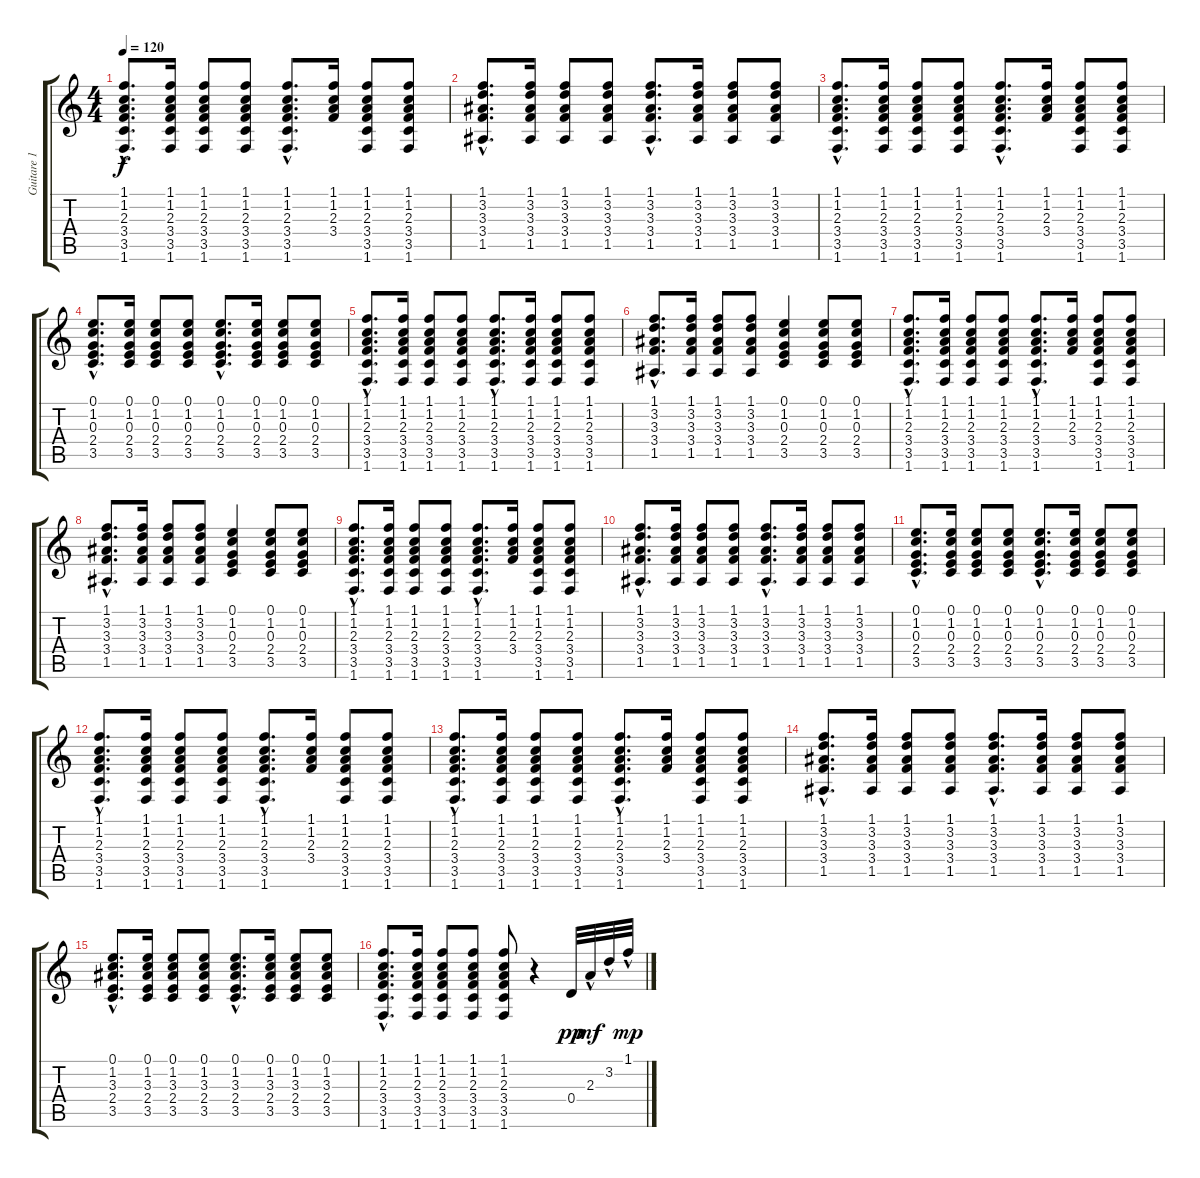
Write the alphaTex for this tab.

\track ("Guitare 1" "Guitare 1") {instrument acousticguitarsteel}
\staff {score tabs}
\tuning (E4 B3 G3 D3 A2 E2) {hide}
\ts (4 4)
\tempo 120
\clef g2
\ks c
(1.1{hac} 1.2{hac} 2.3{hac} 3.4{hac} 3.5{hac} 1.6{hac}).8{d dy f} (1.1 1.2 2.3 3.4 3.5 1.6).16 (1.1 1.2 2.3 3.4 3.5 1.6).8 (1.1 1.2 2.3 3.4 3.5 1.6).8 (1.1{hac} 1.2{hac} 2.3{hac} 3.4{hac} 3.5{hac} 1.6{hac}).8{d} (1.1 1.2 2.3 3.4).16 (1.1 1.2 2.3 3.4 3.5 1.6).8 (1.1 1.2 2.3 3.4 3.5 1.6).8 |
(1.1{hac} 3.2{hac} 3.3{hac} 3.4{hac} 1.5{hac}).8{d} (1.1 3.2 3.3 3.4 1.5).16 (1.1 3.2 3.3 3.4 1.5).8 (1.1 3.2 3.3 3.4 1.5).8 (1.1{hac} 3.2{hac} 3.3{hac} 3.4{hac} 1.5{hac}).8{d} (1.1 3.2 3.3 3.4 1.5).16 (1.1 3.2 3.3 3.4 1.5).8 (1.1 3.2 3.3 3.4 1.5).8 |
(1.1{hac} 1.2{hac} 2.3{hac} 3.4{hac} 3.5{hac} 1.6{hac}).8{d} (1.1 1.2 2.3 3.4 3.5 1.6).16 (1.1 1.2 2.3 3.4 3.5 1.6).8 (1.1 1.2 2.3 3.4 3.5 1.6).8 (1.1{hac} 1.2{hac} 2.3{hac} 3.4{hac} 3.5{hac} 1.6{hac}).8{d} (1.1 1.2 2.3 3.4).16 (1.1 1.2 2.3 3.4 3.5 1.6).8 (1.1 1.2 2.3 3.4 3.5 1.6).8 |
(0.1{hac} 1.2{hac} 0.3{hac} 2.4{hac} 3.5{hac}).8{d} (0.1 1.2 0.3 2.4 3.5).16 (0.1 1.2 0.3 2.4 3.5).8 (0.1 1.2 0.3 2.4 3.5).8 (0.1{hac} 1.2{hac} 0.3{hac} 2.4{hac} 3.5{hac}).8{d} (0.1 1.2 0.3 2.4 3.5).16 (0.1 1.2 0.3 2.4 3.5).8 (0.1 1.2 0.3 2.4 3.5).8 |
(1.1{hac} 1.2{hac} 2.3{hac} 3.4{hac} 3.5{hac} 1.6{hac}).8{d} (1.1 1.2 2.3 3.4 3.5 1.6).16 (1.1 1.2 2.3 3.4 3.5 1.6).8 (1.1 1.2 2.3 3.4 3.5 1.6).8 (1.1{hac} 1.2{hac} 2.3{hac} 3.4{hac} 3.5{hac} 1.6{hac}).8{d} (1.1 1.2 2.3 3.4 3.5 1.6).16 (1.1 1.2 2.3 3.4 3.5 1.6).8 (1.1 1.2 2.3 3.4 3.5 1.6).8 |
(1.1{hac} 3.2{hac} 3.3{hac} 3.4{hac} 1.5{hac}).8{d} (1.1 3.2 3.3 3.4 1.5).16 (1.1 3.2 3.3 3.4 1.5).8 (1.1 3.2 3.3 3.4 1.5).8 (0.1 1.2 0.3 2.4 3.5).4 (0.1 1.2 0.3 2.4 3.5).8 (0.1 1.2 0.3 2.4 3.5).8 |
(1.1{hac} 1.2{hac} 2.3{hac} 3.4{hac} 3.5{hac} 1.6{hac}).8{d} (1.1 1.2 2.3 3.4 3.5 1.6).16 (1.1 1.2 2.3 3.4 3.5 1.6).8 (1.1 1.2 2.3 3.4 3.5 1.6).8 (1.1{hac} 1.2{hac} 2.3{hac} 3.4{hac} 3.5{hac} 1.6{hac}).8{d} (1.1 1.2 2.3 3.4).16 (1.1 1.2 2.3 3.4 3.5 1.6).8 (1.1 1.2 2.3 3.4 3.5 1.6).8 |
(1.1{hac} 3.2{hac} 3.3{hac} 3.4{hac} 1.5{hac}).8{d} (1.1 3.2 3.3 3.4 1.5).16 (1.1 3.2 3.3 3.4 1.5).8 (1.1 3.2 3.3 3.4 1.5).8 (0.1 1.2 0.3 2.4 3.5).4 (0.1 1.2 0.3 2.4 3.5).8 (0.1 1.2 0.3 2.4 3.5).8 |
(1.1{hac} 1.2{hac} 2.3{hac} 3.4{hac} 3.5{hac} 1.6{hac}).8{d} (1.1 1.2 2.3 3.4 3.5 1.6).16 (1.1 1.2 2.3 3.4 3.5 1.6).8 (1.1 1.2 2.3 3.4 3.5 1.6).8 (1.1{hac} 1.2{hac} 2.3{hac} 3.4{hac} 3.5{hac} 1.6{hac}).8{d} (1.1 1.2 2.3 3.4).16 (1.1 1.2 2.3 3.4 3.5 1.6).8 (1.1 1.2 2.3 3.4 3.5 1.6).8 |
(1.1{hac} 3.2{hac} 3.3{hac} 3.4{hac} 1.5{hac}).8{d} (1.1 3.2 3.3 3.4 1.5).16 (1.1 3.2 3.3 3.4 1.5).8 (1.1 3.2 3.3 3.4 1.5).8 (1.1{hac} 3.2{hac} 3.3{hac} 3.4{hac} 1.5{hac}).8{d} (1.1 3.2 3.3 3.4 1.5).16 (1.1 3.2 3.3 3.4 1.5).8 (1.1 3.2 3.3 3.4 1.5).8 |
(0.1{hac} 1.2{hac} 0.3{hac} 2.4{hac} 3.5{hac}).8{d} (0.1 1.2 0.3 2.4 3.5).16 (0.1 1.2 0.3 2.4 3.5).8 (0.1 1.2 0.3 2.4 3.5).8 (0.1{hac} 1.2{hac} 0.3{hac} 2.4{hac} 3.5{hac}).8{d} (0.1 1.2 0.3 2.4 3.5).16 (0.1 1.2 0.3 2.4 3.5).8 (0.1 1.2 0.3 2.4 3.5).8 |
(1.1{hac} 1.2{hac} 2.3{hac} 3.4{hac} 3.5{hac} 1.6{hac}).8{d} (1.1 1.2 2.3 3.4 3.5 1.6).16 (1.1 1.2 2.3 3.4 3.5 1.6).8 (1.1 1.2 2.3 3.4 3.5 1.6).8 (1.1{hac} 1.2{hac} 2.3{hac} 3.4{hac} 3.5{hac} 1.6{hac}).8{d} (1.1 1.2 2.3 3.4).16 (1.1 1.2 2.3 3.4 3.5 1.6).8 (1.1 1.2 2.3 3.4 3.5 1.6).8 |
(1.1{hac} 1.2{hac} 2.3{hac} 3.4{hac} 3.5{hac} 1.6{hac}).8{d} (1.1 1.2 2.3 3.4 3.5 1.6).16 (1.1 1.2 2.3 3.4 3.5 1.6).8 (1.1 1.2 2.3 3.4 3.5 1.6).8 (1.1{hac} 1.2{hac} 2.3{hac} 3.4{hac} 3.5{hac} 1.6{hac}).8{d} (1.1 1.2 2.3 3.4).16 (1.1 1.2 2.3 3.4 3.5 1.6).8 (1.1 1.2 2.3 3.4 3.5 1.6).8 |
(1.1{hac} 3.2{hac} 3.3{hac} 3.4{hac} 1.5{hac}).8{d} (1.1 3.2 3.3 3.4 1.5).16 (1.1 3.2 3.3 3.4 1.5).8 (1.1 3.2 3.3 3.4 1.5).8 (1.1{hac} 3.2{hac} 3.3{hac} 3.4{hac} 1.5{hac}).8{d} (1.1 3.2 3.3 3.4 1.5).16 (1.1 3.2 3.3 3.4 1.5).8 (1.1 3.2 3.3 3.4 1.5).8 |
(0.1{hac} 1.2{hac} 3.3{hac} 2.4{hac} 3.5{hac}).8{d} (0.1 1.2 3.3 2.4 3.5).16 (0.1 1.2 3.3 2.4 3.5).8 (0.1 1.2 3.3 2.4 3.5).8 (0.1{hac} 1.2{hac} 3.3{hac} 2.4{hac} 3.5{hac}).8{d} (0.1 1.2 3.3 2.4 3.5).16 (0.1 1.2 3.3 2.4 3.5).8 (0.1 1.2 3.3 2.4 3.5).8 |
(1.1{hac} 1.2{hac} 2.3{hac} 3.4{hac} 3.5{hac} 1.6{hac}).8{d} (1.1 1.2 2.3 3.4 3.5 1.6).16 (1.1 1.2 2.3 3.4 3.5 1.6).8 (1.1 1.2 2.3 3.4 3.5 1.6).8 (1.1 1.2 2.3 3.4 3.5 1.6).8 r.4 0.4.32{dy pp} 2.3{hac}.32{dy mf} 3.2{hac}.32 1.1{hac}.32{dy mp}
